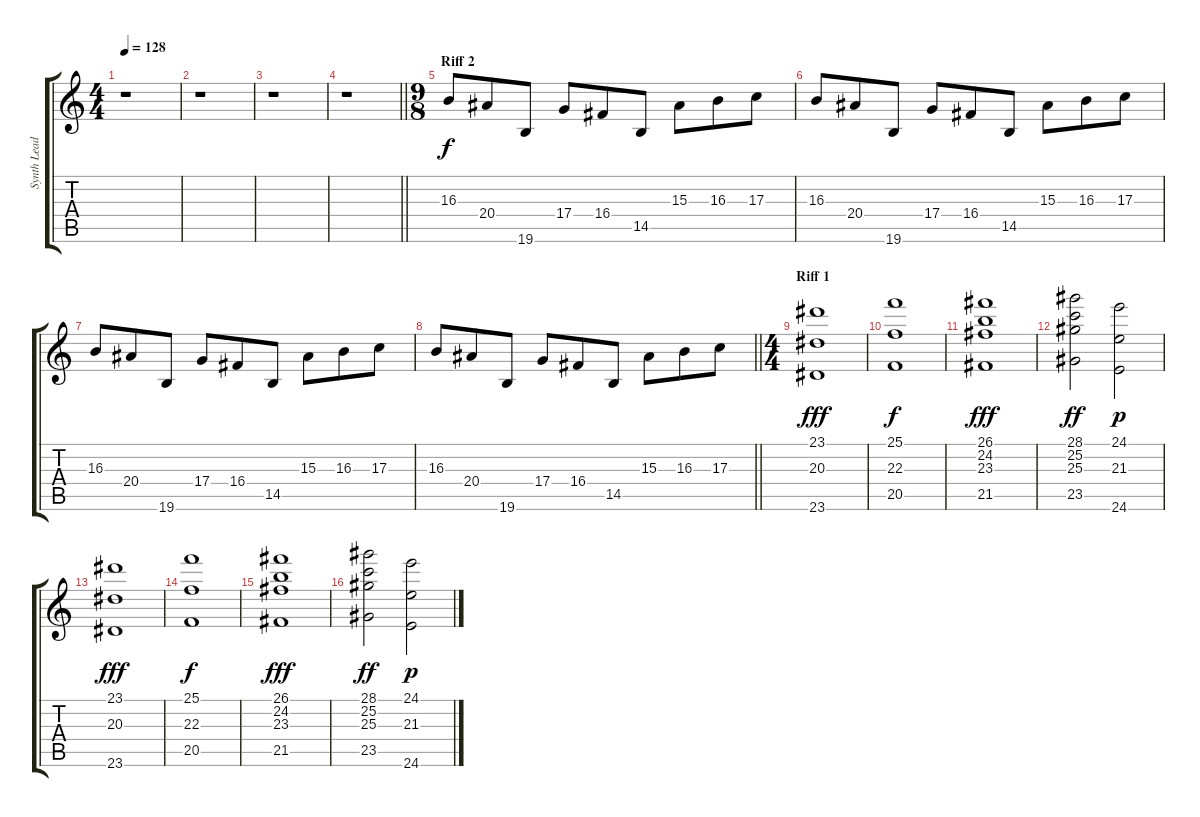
\track ("Synth Lead" "Synth Lead") {instrument lead2sawtooth}
\staff {score tabs}
\tuning (E4 B3 G3 D3 A2 E2) {hide}
\ts (4 4)
\tempo 128
\clef g2
\ks c
r.1{dy p} |
r.1 |
r.1 |
\barLineRight lightlight
r.1 |
\ts (9 8)
\section ("" "Riff 2")
16.3.8{dy f} 20.4.8 19.6.8 17.4.8 16.4.8 14.5.8 15.3.8 16.3.8 17.3.8 |
16.3.8 20.4.8 19.6.8 17.4.8 16.4.8 14.5.8 15.3.8 16.3.8 17.3.8 |
16.3.8 20.4.8 19.6.8 17.4.8 16.4.8 14.5.8 15.3.8 16.3.8 17.3.8 |
\barLineRight lightlight
16.3.8 20.4.8 19.6.8 17.4.8 16.4.8 14.5.8 15.3.8 16.3.8 17.3.8 |
\ts (4 4)
\section ("" "Riff 1")
(23.1 20.3 23.6).1{dy fff} |
(25.1 22.3 20.5).1{dy f} |
(26.1 24.2 23.3 21.5).1{dy fff} |
(28.1 25.2 25.3 23.5).2{dy ff} (24.1 21.3 24.6).2{dy p} |
(23.1 20.3 23.6).1{dy fff} |
(25.1 22.3 20.5).1{dy f} |
(26.1 24.2 23.3 21.5).1{dy fff} |
(28.1 25.2 25.3 23.5).2{dy ff} (24.1 21.3 24.6).2{dy p}
